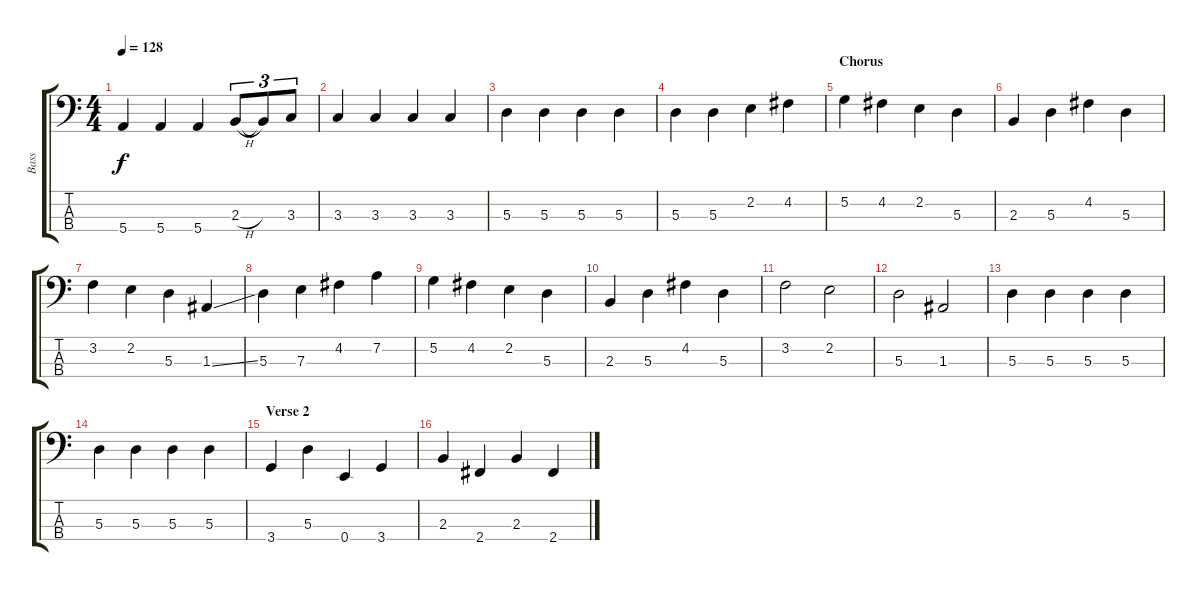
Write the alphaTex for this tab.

\track ("Bass" "Bass") {instrument electricbassfinger}
\staff {score tabs}
\tuning (G2 D2 A1 E1) {hide}
\ts (4 4)
\tempo 128
\clef f4
\ks c
5.4.4{dy f} 5.4.4 5.4.4 2.3{h}.8{tu (3 2)} 2.3{t}.8{tu (3 2)} 3.3.8{tu (3 2)} |
3.3.4 3.3.4 3.3.4 3.3.4 |
5.3.4 5.3.4 5.3.4 5.3.4 |
5.3.4 5.3.4 2.2.4 4.2.4 |
\section ("" "Chorus")
5.2.4 4.2.4 2.2.4 5.3.4 |
2.3.4 5.3.4 4.2.4 5.3.4 |
3.2.4 2.2.4 5.3.4 1.3{ss}.4 |
5.3.4 7.3.4 4.2.4 7.2.4 |
5.2.4 4.2.4 2.2.4 5.3.4 |
2.3.4 5.3.4 4.2.4 5.3.4 |
3.2.2 2.2.2 |
5.3.2 1.3.2 |
5.3.4 5.3.4 5.3.4 5.3.4 |
5.3.4 5.3.4 5.3.4 5.3.4 |
\section ("" "Verse 2")
3.4.4 5.3.4 0.4.4 3.4.4 |
2.3.4 2.4.4 2.3.4 2.4.4
